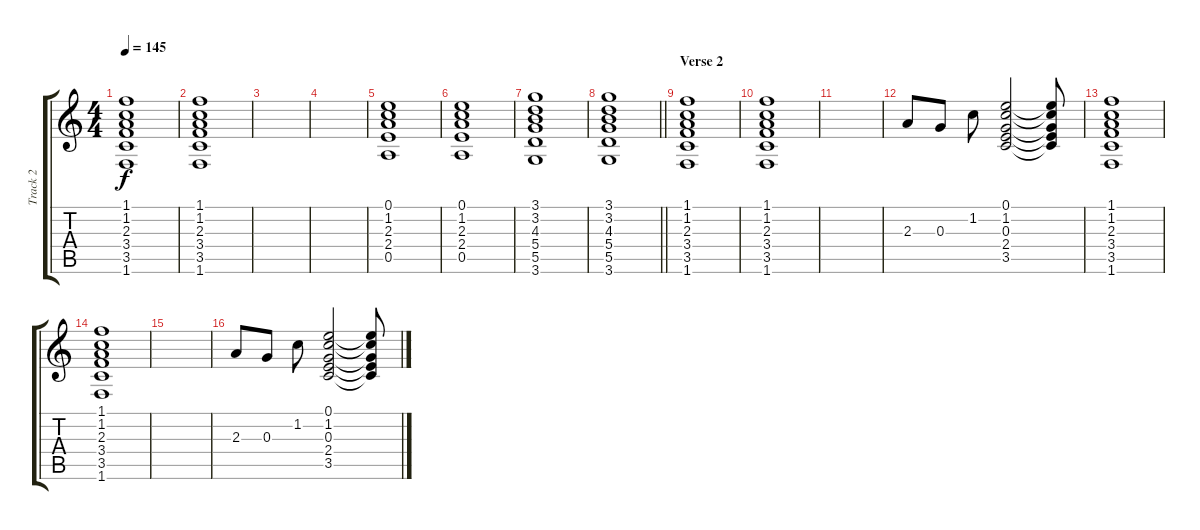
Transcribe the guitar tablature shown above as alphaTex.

\track ("Track 2" "Track 2") {instrument electricguitarclean}
\staff {score tabs}
\tuning (E4 B3 G3 D3 A2 E2) {hide}
\ts (4 4)
\tempo 145
\clef g2
\ks c
(1.1 1.2 2.3 3.4 3.5 1.6).1{dy f} |
(1.1 1.2 2.3 3.4 3.5 1.6).1 |
|
|
(0.1 1.2 2.3 2.4 0.5).1 |
(0.1 1.2 2.3 2.4 0.5).1 |
(3.1 3.2 4.3 5.4 5.5 3.6).1 |
\barLineRight lightlight
(3.1 3.2 4.3 5.4 5.5 3.6).1 |
\section ("" "Verse 2")
(1.1 1.2 2.3 3.4 3.5 1.6).1 |
(1.1 1.2 2.3 3.4 3.5 1.6).1 |
|
2.3.8 0.3.8 1.2.8 (0.1 1.2 0.3 2.4 3.5).2 (0.1{t} 1.2{t} 0.3{t} 2.4{t} 3.5{t}).8 |
(1.1 1.2 2.3 3.4 3.5 1.6).1 |
(1.1 1.2 2.3 3.4 3.5 1.6).1 |
|
2.3.8 0.3.8 1.2.8 (0.1 1.2 0.3 2.4 3.5).2 (0.1{t} 1.2{t} 0.3{t} 2.4{t} 3.5{t}).8
